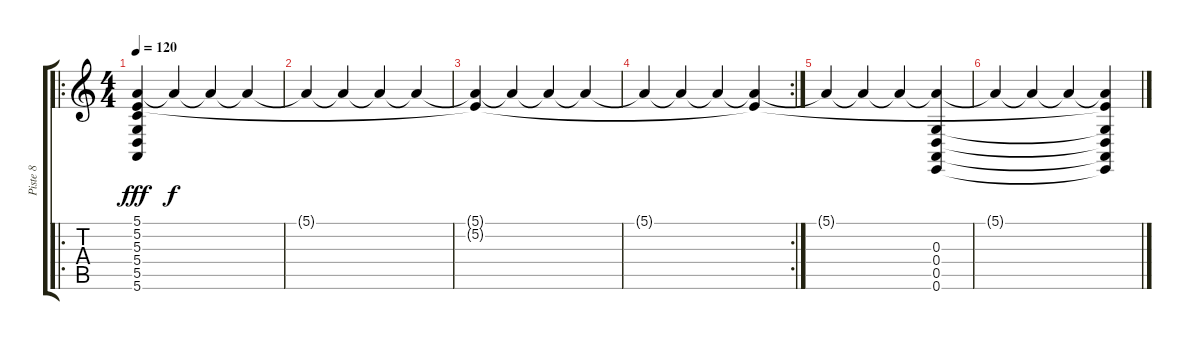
\track ("Piste 8" "Piste 8") {instrument applause}
\staff {score tabs}
\tuning (E4 B3 G3 D3 A2 E2) {hide}
\ro
\ts (4 4)
\tempo 120
\clef g2
\ks c
(5.1 5.2 5.3 5.4 5.5 5.6).4{dy fff} 5.1{t}.4{dy f} 5.1{t}.4 5.1{t}.4 |
5.1{t}.4 5.1{t}.4 5.1{t}.4 5.1{t}.4 |
(5.1{t} 5.2{t}).4 5.1{t}.4 5.1{t}.4 5.1{t}.4 |
\rc 2
5.1{t}.4 5.1{t}.4 5.1{t}.4 (5.1{t} 5.2{t}).4 |
5.1{t}.4 5.1{t}.4 5.1{t}.4 (5.1{t} 0.3 0.4 0.5 0.6).4 |
5.1{t}.4 5.1{t}.4 5.1{t}.4 (5.1{t} 5.2{t} 0.3{t} 0.4{t} 0.5{t} 0.6{t}).4
